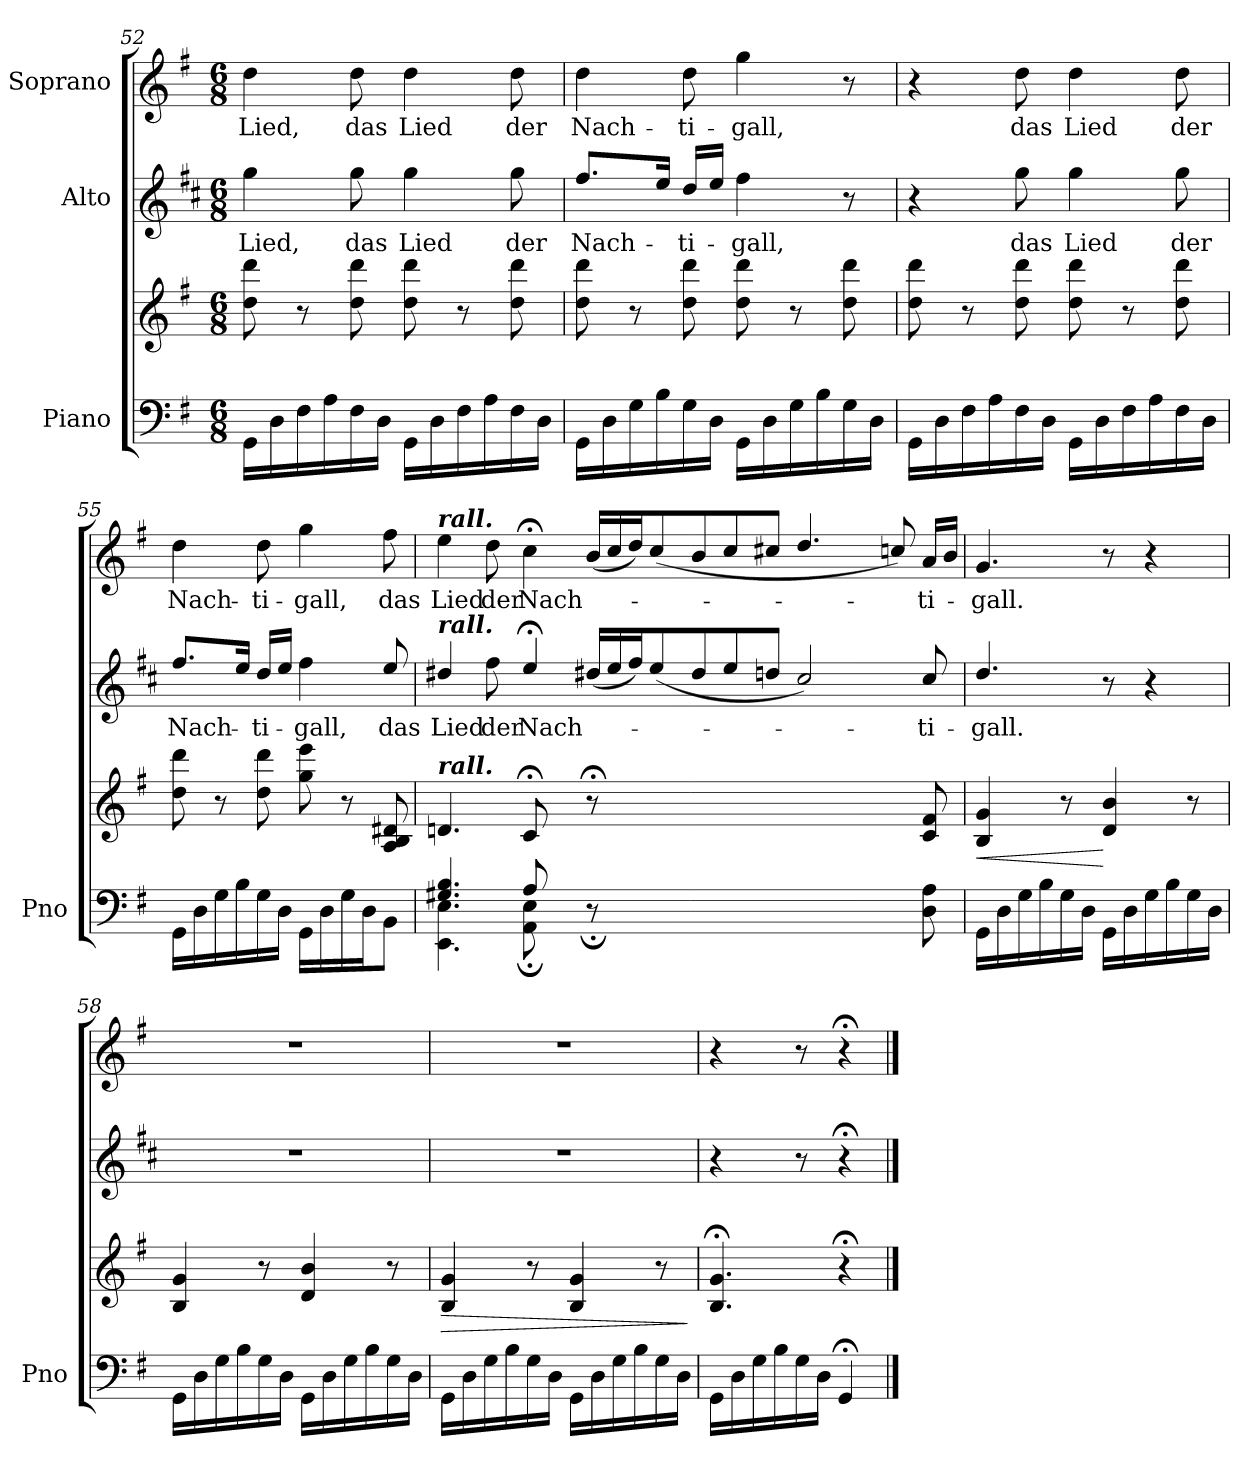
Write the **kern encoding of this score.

**kern	**kern	**dynam	**kern	**text	**kern	**text
*part3	*part3	*part3	*part2	*part2	*part1	*part1
*staff4	*staff3	*staff3/4	*staff2	*staff2	*staff1	*staff1
*I"Piano	*	*	*I"Alto	*	*I"Soprano	*
*I'Pno	*	*	*	*	*	*
!!LO:LB:g=z
*clefF4	*clefG2	*	*clefG2	*	*clefG2	*
*	*	*	*ITrd4c7	*	*	*
*k[f#]	*k[f#]	*	*k[f#]	*	*k[f#]	*
*M6/8	*M6/8	*	*M6/8	*	*M6/8	*
=52	=52	=52	=52	=52	=52	=52
!	!	!	!	!LO:LY:b	!	!LO:LY:b
16GG\LL	8dd\ 8ddd\	.	4cc\	Lied,	4dd\	Lied,
16D\	.	.	.	.	.	.
16F#\	8r	.	.	.	.	.
16A\	.	.	.	.	.	.
!	!	!	!	!LO:LY:b	!	!LO:LY:b
16F#\	8dd\ 8ddd\	.	8cc\	das	8dd\	das
16D\JJ	.	.	.	.	.	.
!	!	!	!	!LO:LY:b	!	!LO:LY:b
16GG\LL	8dd\ 8ddd\	.	4cc\	Lied	4dd\	Lied
16D\	.	.	.	.	.	.
16F#\	8r	.	.	.	.	.
16A\	.	.	.	.	.	.
!	!	!	!	!LO:LY:b	!	!LO:LY:b
16F#\	8dd\ 8ddd\	.	8cc\	der	8dd\	der
16D\JJ	.	.	.	.	.	.
=53	=53	=53	=53	=53	=53	=53
!	!	!	!	!LO:LY:b	!	!LO:LY:b
16GG\LL	8dd\ 8ddd\	.	8.b/L	Nach-	4dd\	Nach-
16D\	.	.	.	.	.	.
16G\	8r	.	.	.	.	.
16B\	.	.	16a/Jk	.	.	.
!	!	!	!	!LO:LY:b	!	!LO:LY:b
16G\	8dd\ 8ddd\	.	16g/LL	-ti-	8dd\	-ti-
16D\JJ	.	.	16a/JJ	.	.	.
!	!	!	!	!LO:LY:b	!	!LO:LY:b
16GG\LL	8dd\ 8ddd\	.	4b\	-gall,	4gg\	-gall,
16D\	.	.	.	.	.	.
16G\	8r	.	.	.	.	.
16B\	.	.	.	.	.	.
16G\	8dd\ 8ddd\	.	8r	.	8r	.
16D\JJ	.	.	.	.	.	.
=54	=54	=54	=54	=54	=54	=54
16GG\LL	8dd\ 8ddd\	.	4r	.	4r	.
16D\	.	.	.	.	.	.
16F#\	8r	.	.	.	.	.
16A\	.	.	.	.	.	.
!	!	!	!	!LO:LY:b	!	!LO:LY:b
16F#\	8dd\ 8ddd\	.	8cc\	das	8dd\	das
16D\JJ	.	.	.	.	.	.
!	!	!	!	!LO:LY:b	!	!LO:LY:b
16GG\LL	8dd\ 8ddd\	.	4cc\	Lied	4dd\	Lied
16D\	.	.	.	.	.	.
16F#\	8r	.	.	.	.	.
16A\	.	.	.	.	.	.
!	!	!	!	!LO:LY:b	!	!LO:LY:b
16F#\	8dd\ 8ddd\	.	8cc\	der	8dd\	der
16D\JJ	.	.	.	.	.	.
!!LO:PB:g=z
=55	=55	=55	=55	=55	=55	=55
!	!	!	!	!LO:LY:b	!	!LO:LY:b
16GG\LL	8dd\ 8ddd\	.	8.b/L	Nach-	4dd\	Nach-
16D\	.	.	.	.	.	.
16G\	8r	.	.	.	.	.
16B\	.	.	16a/Jk	.	.	.
!	!	!	!	!LO:LY:b	!	!LO:LY:b
16G\	8dd\ 8ddd\	.	16g/LL	-ti-	8dd\	-ti-
16D\JJ	.	.	16a/JJ	.	.	.
!	!	!	!	!LO:LY:b	!	!LO:LY:b
16GG\LL	8gg\ 8eee\	.	4b\	-gall,	4gg\	-gall,
16D\	.	.	.	.	.	.
16G\	8r	.	.	.	.	.
16D\J	.	.	.	.	.	.
!	!	!	!	!LO:LY:b	!	!LO:LY:b
8BB\J	8A/ 8B/ 8d#X/	.	8a/	-das	8ff#\	das
!!LO:LB:g=z
=56	=56	=56	=56	=56	=56	=56
*^	*^	*	*	*	*	*
!	!	!	!	!	!	!	!LO:TX:a:Bi:t=rall.	!
!	!	!	!	!	!LO:TX:a:Bi:t=rall.	!	!	!
!	!	!LO:TX:a:Bi:t=rall.	!	!	!	!	!	!
!	!	!	!	!	!	!LO:LY:b	!	!LO:LY:b
4.G#X/ 4.B/	4.EE\ 4.E\	4.dn/	2ryy	.	4g#X/	Lied	4ee\	Lied
!	!	!	!	!	!	!LO:LY:b	!	!LO:LY:b
.	.	.	.	.	8b\	der	8dd\	der
!	!	!	!	!	!	!LO:LY:b	!	!LO:LY:b
8A/	8AA\; 8E\;	8c;</	.	.	4a;</	Nach-	4cc;<\	Nach-
1ryy	8ryy	8ryy	8ryy	.	.	.	.	.
.	8r;<	8r;<	8ryy	.	(16g#X!/LL	.	(16b!/LL	.
.	.	.	.	.	16a!/	.	16cc!/	.
.	8ryy	8ryy	8ryy	.	16b!/J)	.	16dd!/J)	.
.	.	.	.	.	(8a!/	.	(8cc!/	.
.	4ryy	4ryy	4ryy	.	.	.	.	.
.	.	.	.	.	8g#!/	.	8b!/	.
.	.	.	.	.	8a!/	.	8cc!/	.
.	2ryy	2ryy	2ryy	.	.	.	.	.
.	.	.	.	.	8gn!/J	.	8cc#X!/J	.
.	.	.	.	.	2f#!/)	.	4.dd!/	.
4..ryy	.	.	.	.	.	.	.	.
.	8.ryy	8.ryy	8.ryy	.	.	.	.	.
.	.	.	.	.	.	.	8ccn!/)	.
!	!	!	!	!	!	!LO:LY:b	!	!LO:LY:b
.	8D\ 8A\	8c/ 8f#/	8ryy	.	8f#/	ti-	16a/LL	-ti-
.	.	.	.	.	.	.	16b/JJ	.
*v	*v	*	*	*	*	*	*	*
*	*v	*v	*	*	*	*	*
=57	=57	=57	=57	=57	=57	=57
!	!	!LO:HP:b	!	!LO:LY:b	!	!LO:LY:b
16GG\LL	4B/ 4g/	<	4.g/	-gall.	4.g/	-gall.
16D\	.	.	.	.	.	.
16G\	.	.	.	.	.	.
16B\	.	.	.	.	.	.
16G\	8r	.	.	.	.	.
16D\JJ	.	.	.	.	.	.
16GG\LL	4d/ 4b/	[	8r	.	8r	.
16D\	.	.	.	.	.	.
16G\	.	.	4r	.	4r	.
16B\	.	.	.	.	.	.
16G\	8r	.	.	.	.	.
16D\JJ	.	.	.	.	.	.
=58	=58	=58	=58	=58	=58	=58
16GG\LL	4B/ 4g/	.	2.r	.	2.r	.
16D\	.	.	.	.	.	.
16G\	.	.	.	.	.	.
16B\	.	.	.	.	.	.
16G\	8r	.	.	.	.	.
16D\JJ	.	.	.	.	.	.
16GG\LL	4d/ 4b/	.	.	.	.	.
16D\	.	.	.	.	.	.
16G\	.	.	.	.	.	.
16B\	.	.	.	.	.	.
16G\	8r	.	.	.	.	.
16D\JJ	.	.	.	.	.	.
!!LO:LB:g=z
=59	=59	=59	=59	=59	=59	=59
!	!	!LO:HP:b	!	!	!	!
16GG\LL	4B/ 4g/	>	2.r	.	2.r	.
16D\	.	.	.	.	.	.
16G\	.	.	.	.	.	.
16B\	.	.	.	.	.	.
16G\	8r	.	.	.	.	.
16D\JJ	.	.	.	.	.	.
16GG\LL	4B/ 4g/	.	.	.	.	.
16D\	.	.	.	.	.	.
16G\	.	.	.	.	.	.
16B\	.	.	.	.	.	.
16G\	8r	.	.	.	.	.
16D\JJ	.	.	.	.	.	.
.	.	]	.	.	.	.
=60	=60	=60	=60	=60	=60	=60
16GG\LL	4.B/;< 4.g/;<	.	4r	.	4r	.
16D\	.	.	.	.	.	.
16G\	.	.	.	.	.	.
16B\	.	.	.	.	.	.
16G\	.	.	8r	.	8r	.
16D\JJ	.	.	.	.	.	.
4GG;</	4r;<	.	4r;<	.	4r;<	.
==	==	==	==	==	==	==
*-	*-	*-	*-	*-	*-	*-
